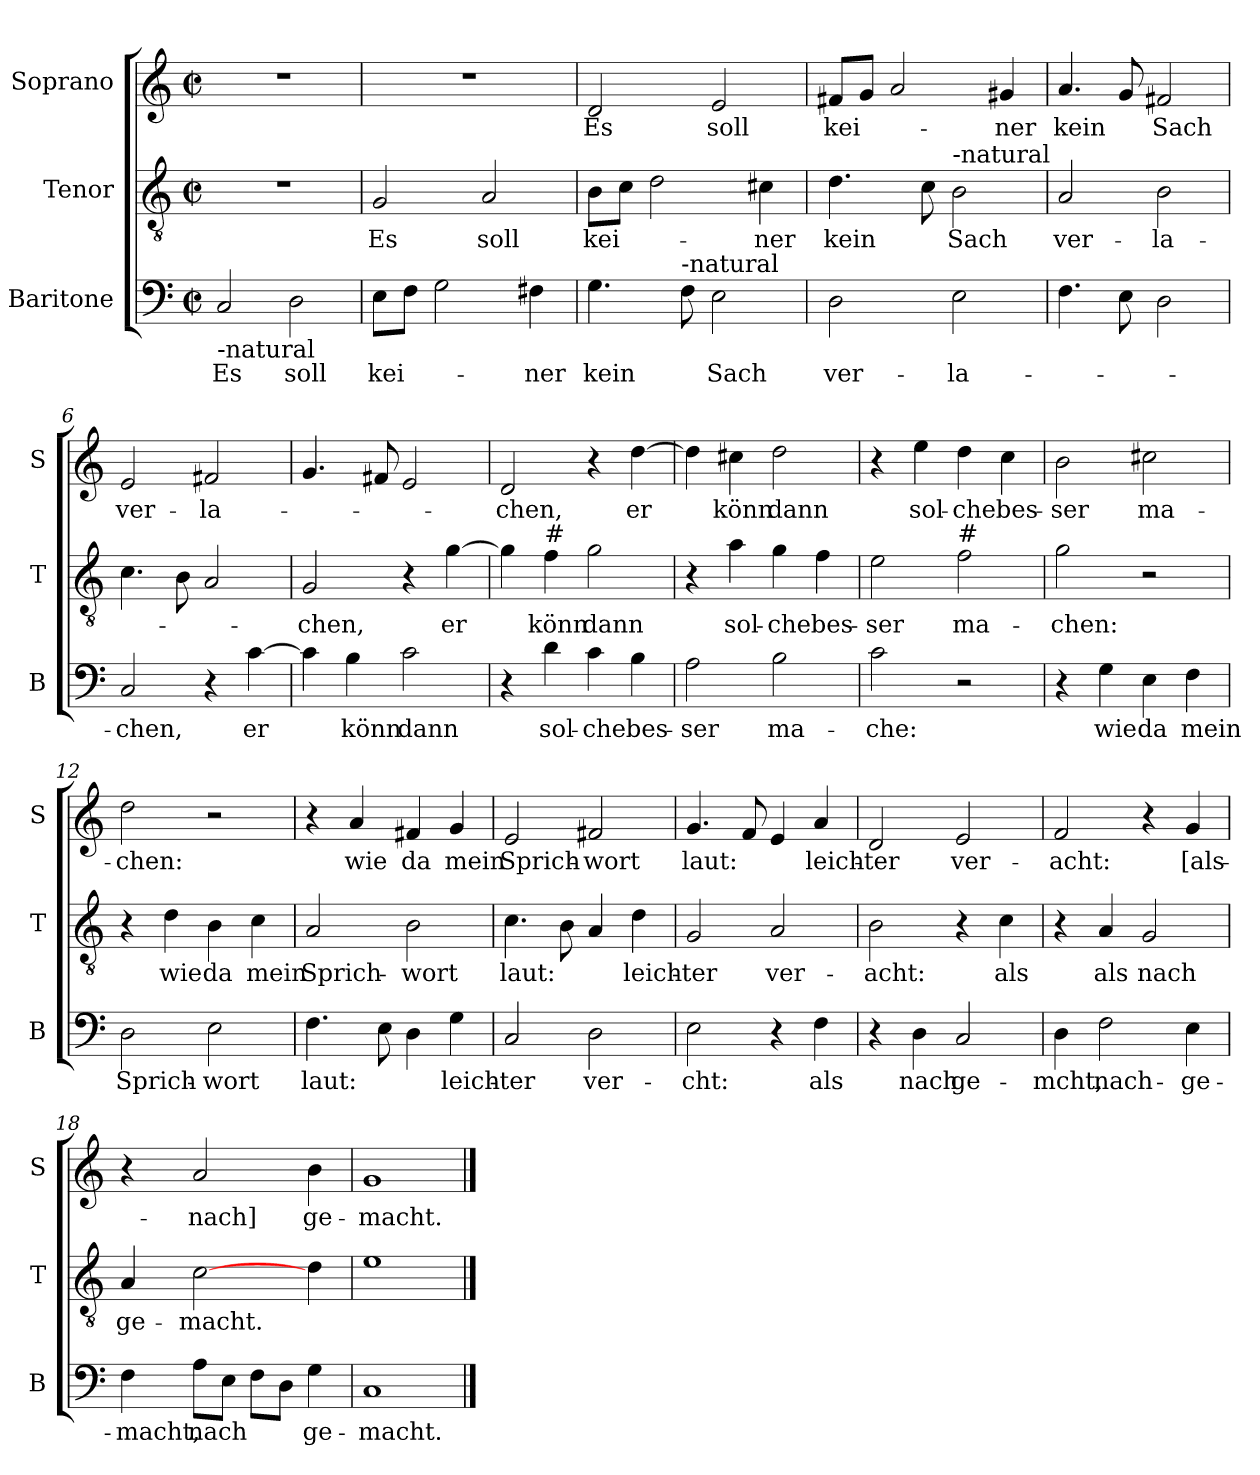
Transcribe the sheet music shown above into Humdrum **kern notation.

**kern	**text	**kern	**text	**kern	**text
*part3	*part3	*part2	*part2	*part1	*part1
*staff3	*staff3	*staff2	*staff2	*staff1	*staff1
*I"Baritone	*	*I"Tenor	*	*I"Soprano	*
*I'B	*	*I'T	*	*I'S	*
*clefF4	*	*clefGv2	*	*clefG2	*
*k[]	*	*k[]	*	*k[]	*
*C:	*	*C:	*	*C:	*
*M2/2	*	*M2/2	*	*M2/2	*
*met(c|)	*	*met(c|)	*	*met(c|)	*
=1	=1	=1	=1	=1	=1
!LO:TX:b:t=-natural	!	!	!	!	!
!	!LO:LY:b	!	!	!	!
2C/	Es	1r	.	1r	.
!	!LO:LY:b	!	!	!	!
2D\	soll	.	.	.	.
=2	=2	=2	=2	=2	=2
!	!LO:LY:b	!	!LO:LY:b	!	!
8E\L	kei-	2G/	Es	1r	.
8F\J	.	.	.	.	.
2G\	.	.	.	.	.
!	!	!	!LO:LY:b	!	!
.	.	2A/	soll	.	.
!	!LO:LY:b	!	!	!	!
4F#X\	-ner	.	.	.	.
=3	=3	=3	=3	=3	=3
!	!LO:LY:b	!	!LO:LY:b	!	!LO:LY:b
4.G\	kein	8B\L	kei-	2d/	Es
.	.	8c\J	.	.	.
.	.	2d\	.	.	.
!LO:TX:a:t=-natural	!	!	!	!	!
8F\	.	.	.	.	.
!	!LO:LY:b	!	!	!	!LO:LY:b
2E\	Sach	.	.	2e/	soll
!	!	!	!LO:LY:b	!	!
.	.	4c#X\	-ner	.	.
=4	=4	=4	=4	=4	=4
!	!LO:LY:b	!	!LO:LY:b	!	!LO:LY:b
2D\	ver-	4.d\	kein	8f#X/L	kei-
.	.	.	.	8g/J	.
.	.	.	.	2a/	.
.	.	8c\	.	.	.
!	!	!LO:TX:a:t=-natural	!	!	!
!	!LO:LY:b	!	!LO:LY:b	!	!
2E\	-la-	2B\	Sach	.	.
!	!	!	!	!	!LO:LY:b
.	.	.	.	4g#X/	-ner
!!LO:LB:g=z
=5	=5	=5	=5	=5	=5
!	!	!	!LO:LY:b	!	!LO:LY:b
4.F\	.	2A/	ver-	4.a/	kein
8E\	.	.	.	8g/	.
!	!	!	!LO:LY:b	!	!LO:LY:b
2D\	.	2B\	-la-	2f#X/	Sach
=6	=6	=6	=6	=6	=6
!	!LO:LY:b	!	!	!	!LO:LY:b
2C/	-chen,	4.c\	.	2e/	ver-
.	.	8B\	.	.	.
!	!	!	!	!	!LO:LY:b
4r	.	2A/	.	2f#X/	-la-
!	!LO:LY:b	!	!	!	!
[4c\	er	.	.	.	.
=7	=7	=7	=7	=7	=7
!	!	!	!LO:LY:b	!	!
4c\]	.	2G/	-chen,	4.g/	.
!	!LO:LY:b	!	!	!	!
4B\	könn	.	.	.	.
.	.	.	.	8f#X/	.
!	!LO:LY:b	!	!	!	!
2c\	dann	4r	.	2e/	.
!	!	!	!LO:LY:b	!	!
.	.	[4g\	er	.	.
=8	=8	=8	=8	=8	=8
!	!	!	!	!	!LO:LY:b
4r	.	4g\]	.	2d/	-chen,
!	!	!LO:TX:a:t=#	!	!	!
!	!LO:LY:b	!	!LO:LY:b	!	!
4d\	sol-	4f\	könn	.	.
!	!LO:LY:b	!	!LO:LY:b	!	!
4c\	-che	2g\	dann	4r	.
!	!LO:LY:b	!	!	!	!LO:LY:b
4B\	bes-	.	.	[4dd\	er
=9	=9	=9	=9	=9	=9
!	!LO:LY:b	!	!	!	!
2A\	-ser	4r	.	4dd\]	.
!	!	!	!LO:LY:b	!	!LO:LY:b
.	.	4a\	sol-	4cc#X\	könn
!	!LO:LY:b	!	!LO:LY:b	!	!LO:LY:b
2B\	ma-	4g\	-che	2dd\	dann
!	!	!	!LO:LY:b	!	!
.	.	4f\	bes-	.	.
!!LO:LB:g=z
=10	=10	=10	=10	=10	=10
!	!LO:LY:b	!	!LO:LY:b	!	!
2c\	-che:	2e\	-ser	4r	.
!	!	!	!	!	!LO:LY:b
.	.	.	.	4ee\	sol-
!	!	!LO:TX:a:t=#	!	!	!
!	!	!	!LO:LY:b	!	!LO:LY:b
2r	.	2f\	ma-	4dd\	-che
!	!	!	!	!	!LO:LY:b
.	.	.	.	4cc\	bes-
=11	=11	=11	=11	=11	=11
!	!	!	!LO:LY:b	!	!LO:LY:b
4r	.	2g\	-chen:	2b\	-ser
!	!LO:LY:b	!	!	!	!
4G\	wie	.	.	.	.
!	!LO:LY:b	!	!	!	!LO:LY:b
4E\	da	2r	.	2cc#X\	ma-
!	!LO:LY:b	!	!	!	!
4F\	mein	.	.	.	.
=12	=12	=12	=12	=12	=12
!	!LO:LY:b	!	!	!	!LO:LY:b
2D\	Sprich-	4r	.	2dd\	-chen:
!	!	!	!LO:LY:b	!	!
.	.	4d\	wie	.	.
!	!LO:LY:b	!	!LO:LY:b	!	!
2E\	-wort	4B\	da	2r	.
!	!	!	!LO:LY:b	!	!
.	.	4c\	mein	.	.
=13	=13	=13	=13	=13	=13
!	!LO:LY:b	!	!LO:LY:b	!	!
4.F\	laut:	2A/	Sprich-	4r	.
!	!	!	!	!	!LO:LY:b
.	.	.	.	4a/	wie
8E\	.	.	.	.	.
!	!	!	!LO:LY:b	!	!LO:LY:b
4D\	.	2B\	-wort	4f#X/	da
!	!LO:LY:b	!	!	!	!LO:LY:b
4G\	leich-	.	.	4g/	mein
=14	=14	=14	=14	=14	=14
!	!LO:LY:b	!	!LO:LY:b	!	!LO:LY:b
2C/	-ter	4.c\	laut:	2e/	Sprich-
.	.	8B\	.	.	.
!	!LO:LY:b	!	!	!	!LO:LY:b
2D\	ver-	4A/	.	2f#X/	-wort
!	!	!	!LO:LY:b	!	!
.	.	4d\	leich-	.	.
!!LO:LB:g=z
=15	=15	=15	=15	=15	=15
!	!LO:LY:b	!	!LO:LY:b	!	!LO:LY:b
2E\	-cht:	2G/	-ter	4.g/	laut:
.	.	.	.	8f/	.
!	!	!	!LO:LY:b	!	!
4r	.	2A/	ver-	4e/	.
!	!LO:LY:b	!	!	!	!LO:LY:b
4F\	als	.	.	4a/	leich-
=16	=16	=16	=16	=16	=16
!	!	!	!LO:LY:b	!	!LO:LY:b
4r	.	2B\	-acht:	2d/	-ter
!	!LO:LY:b	!	!	!	!
4D\	nach	.	.	.	.
!	!LO:LY:b	!	!	!	!LO:LY:b
2C/	ge-	4r	.	2e/	ver-
!	!	!	!LO:LY:b	!	!
.	.	4c\	als	.	.
=17	=17	=17	=17	=17	=17
!	!LO:LY:b	!	!	!	!LO:LY:b
4D\	-mcht,	4r	.	2f/	-acht:
!	!LO:LY:b	!	!LO:LY:b	!	!
2F\	nach-	4A/	als	.	.
!	!	!	!LO:LY:b	!	!
.	.	2G/	nach	4r	.
!	!LO:LY:b	!	!	!	!LO:LY:b
4E\	-ge-	.	.	4g/	[als-
=18	=18	=18	=18	=18	=18
!	!LO:LY:b	!	!LO:LY:b	!	!
4F\	-macht,	4A/	ge-	4r	.
!	!LO:LY:b	!	!LO:LY:b	!	!LO:LY:b
8A\L	nach	[2c\	-macht.	2a/	-nach]
8E\J	.	.	.	.	.
8F\L	.	.	.	.	.
8D\J	.	.	.	.	.
!	!LO:LY:b	!	!	!	!LO:LY:b
4G\	ge-	4d\	.	4b\	ge-
=19	=19	=19	=19	=19	=19
!	!LO:LY:b	!	!	!	!LO:LY:b
1C	-macht.	1e	.	1g	-macht.
==	==	==	==	==	==
*-	*-	*-	*-	*-	*-
